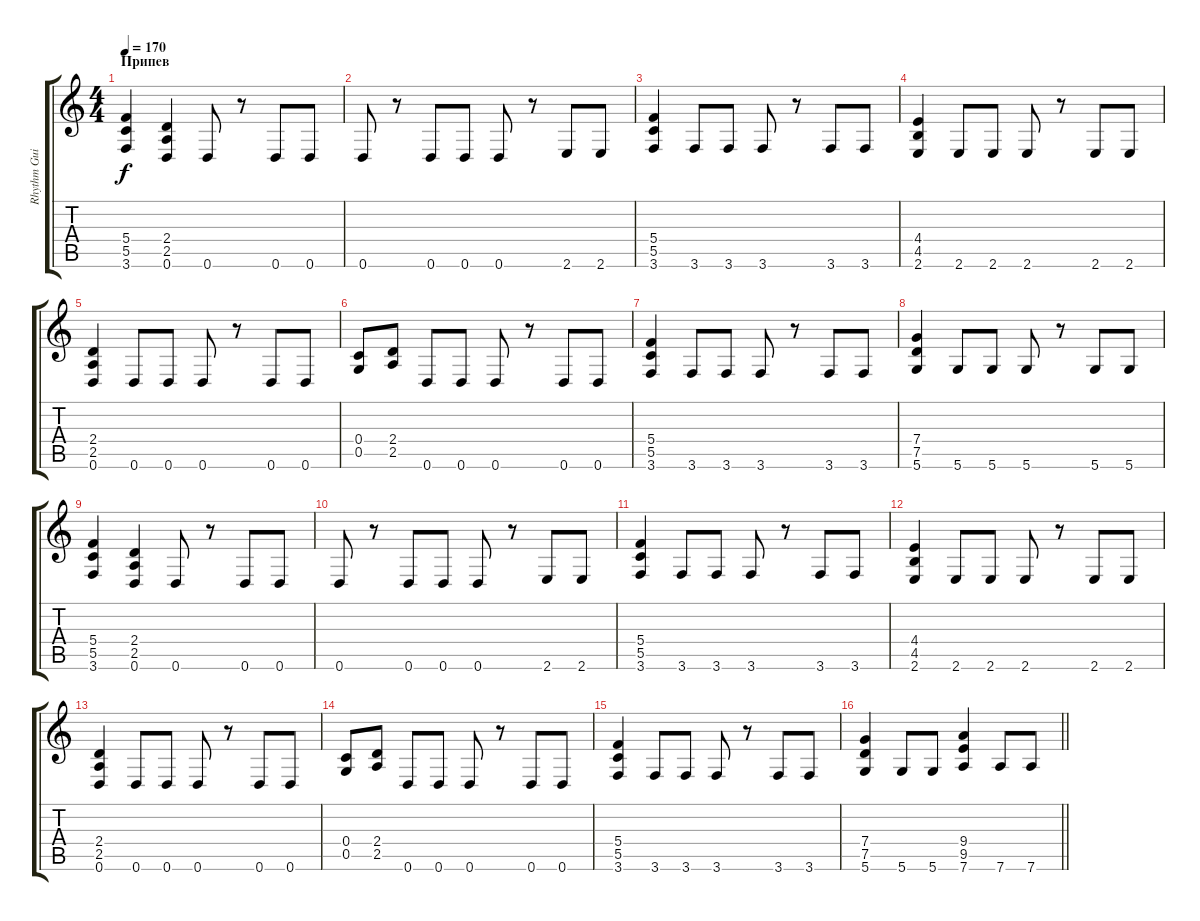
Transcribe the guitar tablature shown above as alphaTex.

\track ("Rhythm Guitar" "Rhythm Gui") {instrument distortionguitar}
\staff {score tabs}
\tuning (D4 A3 F3 C3 G2 D2) {hide}
\ts (4 4)
\section ("" "Припев")
\tempo 170
\clef g2
\ks c
(5.4 5.5 3.6).4{dy f} (2.4 2.5 0.6).4 0.6.8 r.8 0.6.8 0.6.8 |
0.6.8 r.8 0.6.8 0.6.8 0.6.8 r.8 2.6.8 2.6.8 |
(5.4 5.5 3.6).4 3.6.8 3.6.8 3.6.8 r.8 3.6.8 3.6.8 |
(4.4 4.5 2.6).4 2.6.8 2.6.8 2.6.8 r.8 2.6.8 2.6.8 |
(2.4 2.5 0.6).4 0.6.8 0.6.8 0.6.8 r.8 0.6.8 0.6.8 |
(0.4 0.5).8 (2.4 2.5).8 0.6.8 0.6.8 0.6.8 r.8 0.6.8 0.6.8 |
(5.4 5.5 3.6).4 3.6.8 3.6.8 3.6.8 r.8 3.6.8 3.6.8 |
(7.4 7.5 5.6).4 5.6.8 5.6.8 5.6.8 r.8 5.6.8 5.6.8 |
(5.4 5.5 3.6).4 (2.4 2.5 0.6).4 0.6.8 r.8 0.6.8 0.6.8 |
0.6.8 r.8 0.6.8 0.6.8 0.6.8 r.8 2.6.8 2.6.8 |
(5.4 5.5 3.6).4 3.6.8 3.6.8 3.6.8 r.8 3.6.8 3.6.8 |
(4.4 4.5 2.6).4 2.6.8 2.6.8 2.6.8 r.8 2.6.8 2.6.8 |
(2.4 2.5 0.6).4 0.6.8 0.6.8 0.6.8 r.8 0.6.8 0.6.8 |
(0.4 0.5).8 (2.4 2.5).8 0.6.8 0.6.8 0.6.8 r.8 0.6.8 0.6.8 |
(5.4 5.5 3.6).4 3.6.8 3.6.8 3.6.8 r.8 3.6.8 3.6.8 |
\barLineRight lightlight
(7.4 7.5 5.6).4 5.6.8 5.6.8 (9.4 9.5 7.6).4 7.6.8 7.6.8
